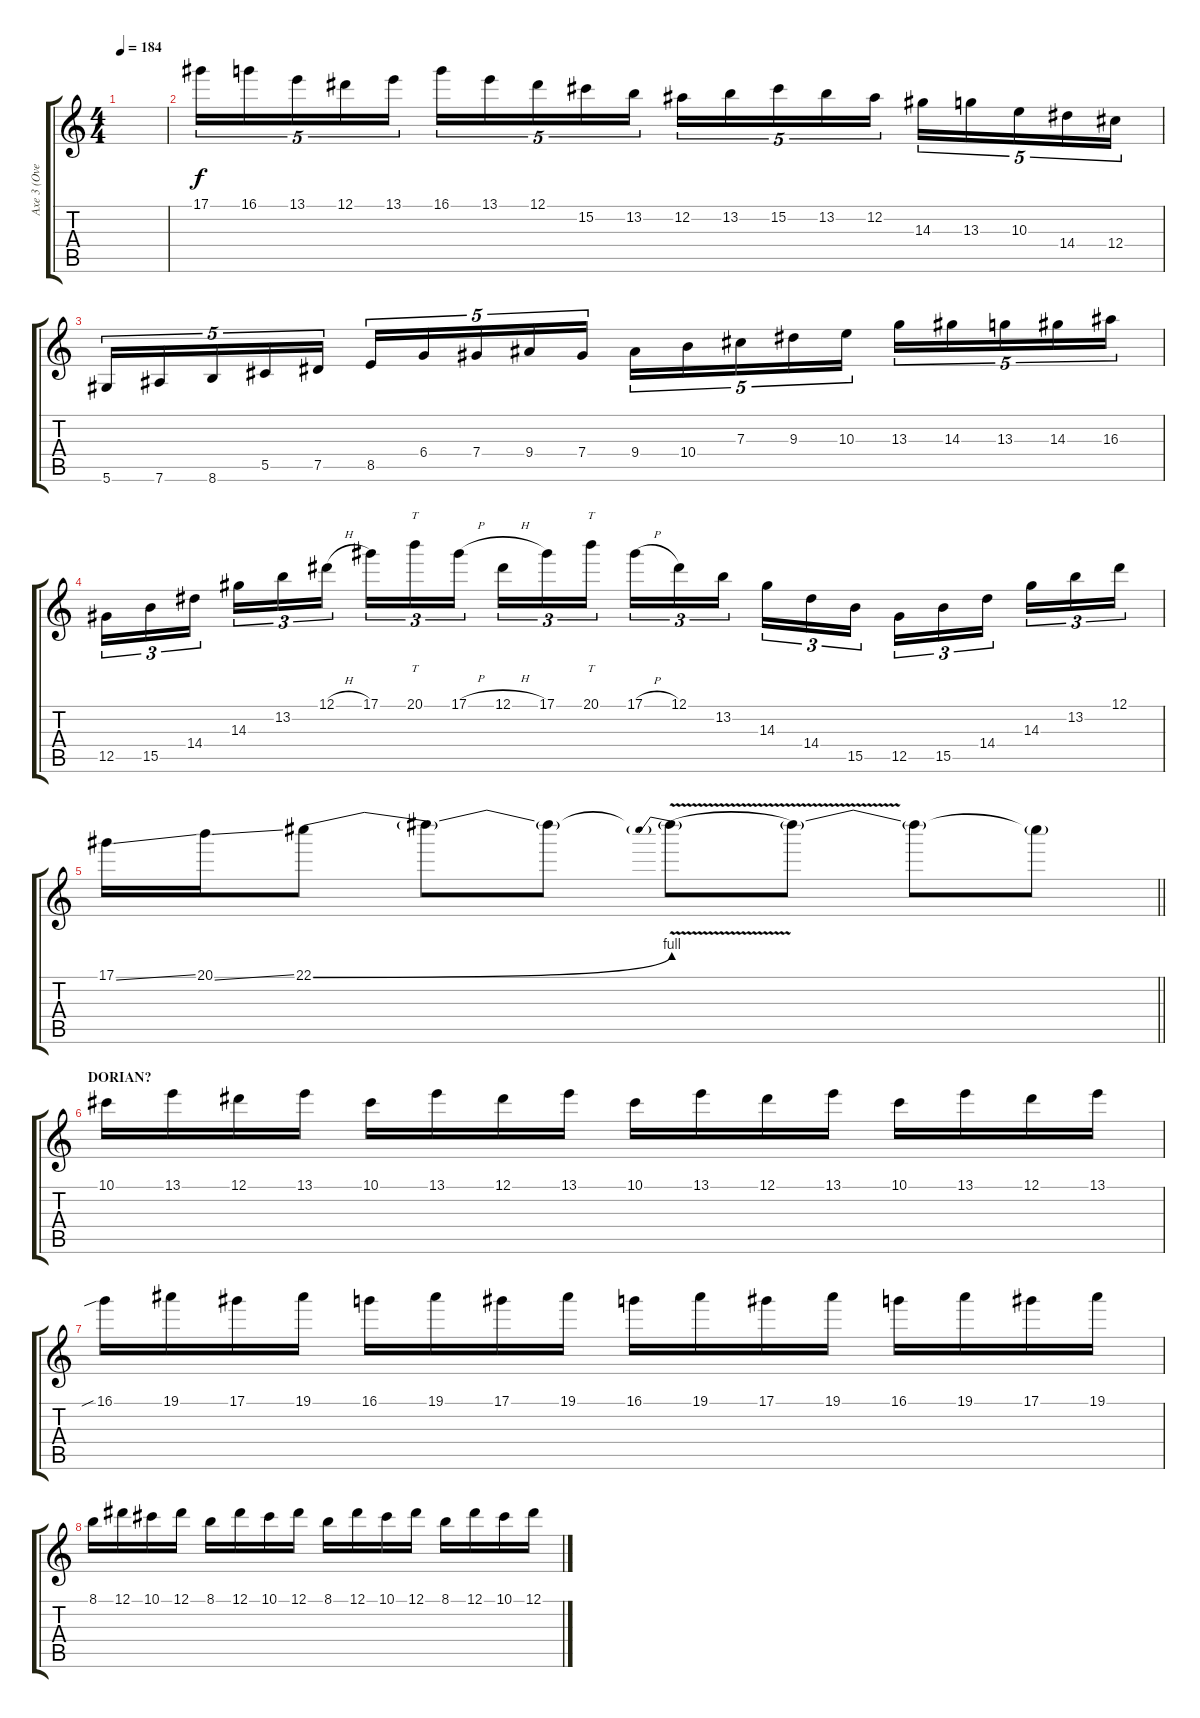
\track ("Axe 3 (Overdubs+Solo)" "Axe 3 (Ove") {instrument overdrivenguitar}
\staff {score tabs}
\tuning (Eb4 Bb3 Gb3 Db3 Ab2 Eb2) {hide}
\ts (4 4)
\tempo 184
\clef g2
\ks c
|
17.1.16{tu (5 4)} 16.1.16{tu (5 4)} 13.1.16{tu (5 4)} 12.1.16{tu (5 4)} 13.1.16{tu (5 4)} 16.1.16{tu (5 4)} 13.1.16{tu (5 4)} 12.1.16{tu (5 4)} 15.2.16{tu (5 4)} 13.2.16{tu (5 4)} 12.2.16{tu (5 4)} 13.2.16{tu (5 4)} 15.2.16{tu (5 4)} 13.2.16{tu (5 4)} 12.2.16{tu (5 4)} 14.3.16{tu (5 4)} 13.3.16{tu (5 4)} 10.3.16{tu (5 4)} 14.4.16{tu (5 4)} 12.4.16{tu (5 4)} |
5.6.16{tu (5 4)} 7.6.16{tu (5 4)} 8.6.16{tu (5 4)} 5.5.16{tu (5 4)} 7.5.16{tu (5 4)} 8.5.16{tu (5 4)} 6.4.16{tu (5 4)} 7.4.16{tu (5 4)} 9.4.16{tu (5 4)} 7.4.16{tu (5 4)} 9.4.16{tu (5 4)} 10.4.16{tu (5 4)} 7.3.16{tu (5 4)} 9.3.16{tu (5 4)} 10.3.16{tu (5 4)} 13.3.16{tu (5 4)} 14.3.16{tu (5 4)} 13.3.16{tu (5 4)} 14.3.16{tu (5 4)} 16.3.16{tu (5 4)} |
12.5.16{tu (3 2)} 15.5.16{tu (3 2)} 14.4.16{tu (3 2) beam splitsecondary} 14.3.16{tu (3 2)} 13.2.16{tu (3 2)} 12.1{h}.16{tu (3 2)} 17.1.16{tu (3 2)} 20.1.16{tt tu (3 2)} 17.1{h}.16{tu (3 2) beam splitsecondary} 12.1{h}.16{tu (3 2)} 17.1.16{tu (3 2)} 20.1.16{tt tu (3 2)} 17.1{h}.16{tu (3 2)} 12.1.16{tu (3 2)} 13.2.16{tu (3 2) beam splitsecondary} 14.3.16{tu (3 2)} 14.4.16{tu (3 2)} 15.5.16{tu (3 2)} 12.5.16{tu (3 2)} 15.5.16{tu (3 2)} 14.4.16{tu (3 2) beam splitsecondary} 14.3.16{tu (3 2)} 13.2.16{tu (3 2)} 12.1.16{tu (3 2)} |
\barLineRight lightlight
17.1{ss}.16 20.1{ss}.16 22.1{be (bend 0 0 60 4)}.8 22.1{t}.8 22.1{t}.8 22.1{be (prebend 0 4 60 4) v t}.8 22.1{t}.8 22.1{t}.8 22.1{t}.8 |
\section ("" "DORIAN?")
10.1.16 13.1.16 12.1.16 13.1.16 10.1.16 13.1.16 12.1.16 13.1.16 10.1.16 13.1.16 12.1.16 13.1.16 10.1.16 13.1.16 12.1.16 13.1.16 |
16.1{sib}.16 19.1.16 17.1.16 19.1.16 16.1.16 19.1.16 17.1.16 19.1.16 16.1.16 19.1.16 17.1.16 19.1.16 16.1.16 19.1.16 17.1.16 19.1.16 |
8.1.16 12.1.16 10.1.16 12.1.16 8.1.16 12.1.16 10.1.16 12.1.16 8.1.16 12.1.16 10.1.16 12.1.16 8.1.16 12.1.16 10.1.16 12.1.16
